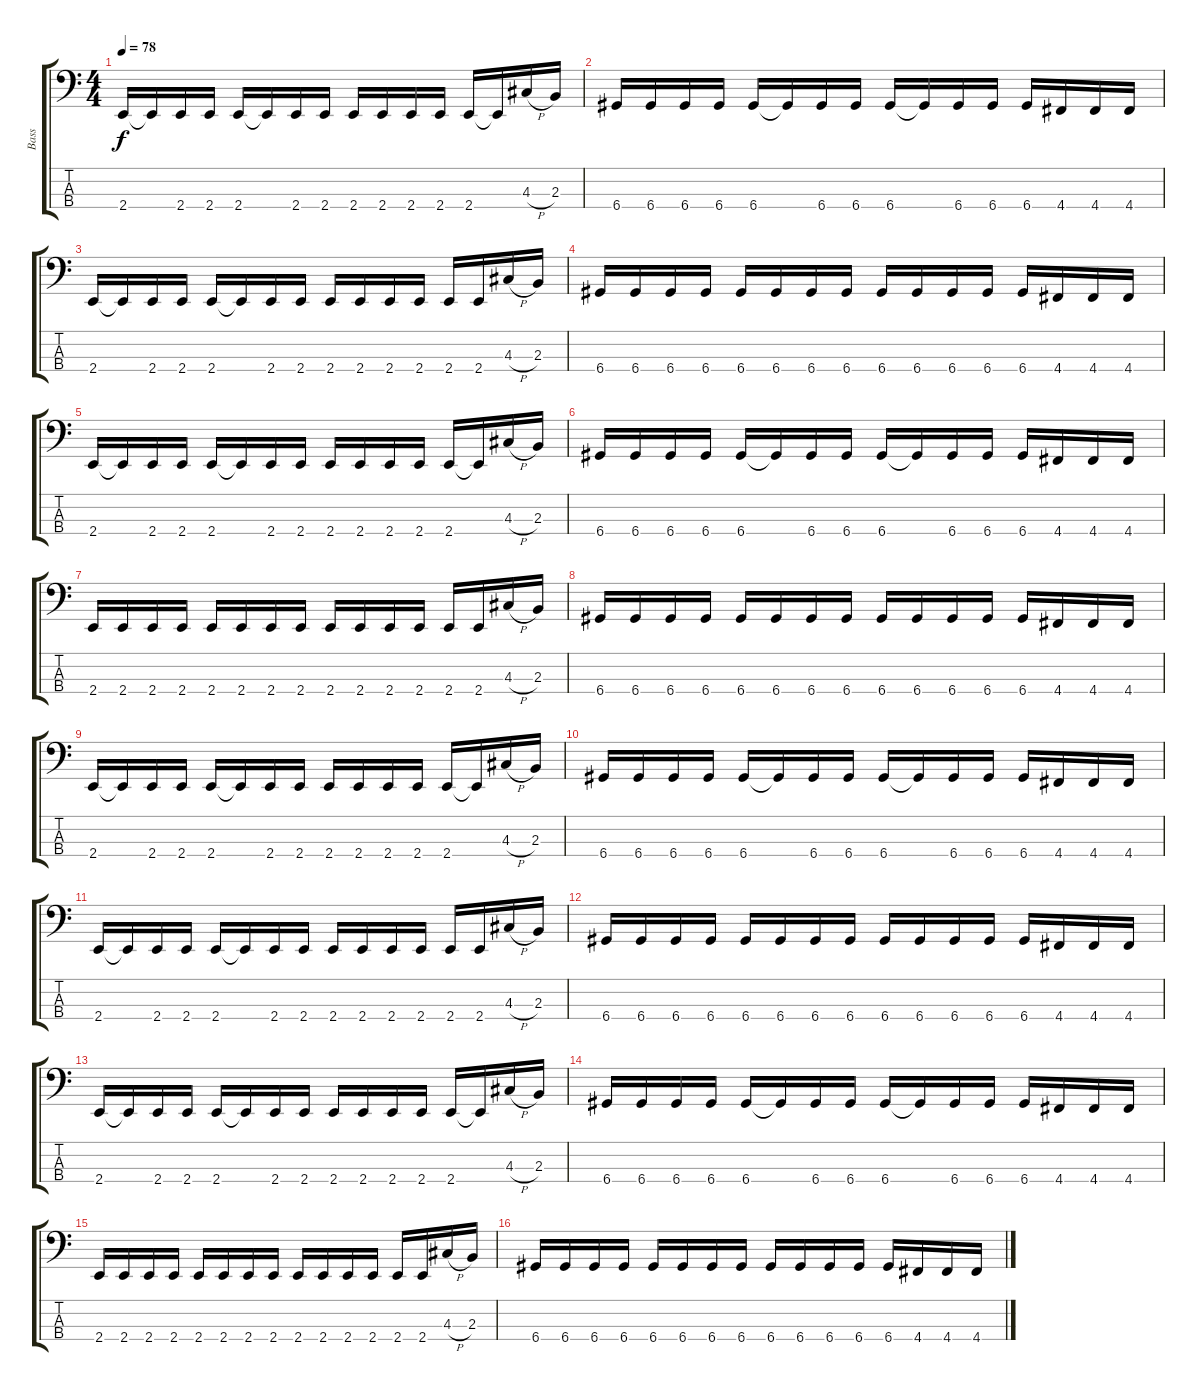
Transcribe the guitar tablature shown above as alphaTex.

\track ("Bass" "Bass") {instrument electricbassfinger}
\staff {score tabs}
\tuning (G2 D2 A1 D1) {hide}
\ts (4 4)
\tempo 78
\clef f4
\ks c
2.4.16{dy f} 2.4{t}.16 2.4.16 2.4.16 2.4.16 2.4{t}.16 2.4.16 2.4.16 2.4.16 2.4.16 2.4.16 2.4.16 2.4.16 2.4{t}.16 4.3{h}.16 2.3.16 |
6.4.16 6.4.16 6.4.16 6.4.16 6.4.16 6.4{t}.16 6.4.16 6.4.16 6.4.16 6.4{t}.16 6.4.16 6.4.16 6.4.16 4.4.16 4.4.16 4.4.16 |
2.4.16 2.4{t}.16 2.4.16 2.4.16 2.4.16 2.4{t}.16 2.4.16 2.4.16 2.4.16 2.4.16 2.4.16 2.4.16 2.4.16 2.4.16 4.3{h}.16 2.3.16 |
6.4.16 6.4.16 6.4.16 6.4.16 6.4.16 6.4.16 6.4.16 6.4.16 6.4.16 6.4.16 6.4.16 6.4.16 6.4.16 4.4.16 4.4.16 4.4.16 |
2.4.16 2.4{t}.16 2.4.16 2.4.16 2.4.16 2.4{t}.16 2.4.16 2.4.16 2.4.16 2.4.16 2.4.16 2.4.16 2.4.16 2.4{t}.16 4.3{h}.16 2.3.16 |
6.4.16 6.4.16 6.4.16 6.4.16 6.4.16 6.4{t}.16 6.4.16 6.4.16 6.4.16 6.4{t}.16 6.4.16 6.4.16 6.4.16 4.4.16 4.4.16 4.4.16 |
2.4.16 2.4.16 2.4.16 2.4.16 2.4.16 2.4.16 2.4.16 2.4.16 2.4.16 2.4.16 2.4.16 2.4.16 2.4.16 2.4.16 4.3{h}.16 2.3.16 |
6.4.16 6.4.16 6.4.16 6.4.16 6.4.16 6.4.16 6.4.16 6.4.16 6.4.16 6.4.16 6.4.16 6.4.16 6.4.16 4.4.16 4.4.16 4.4.16 |
2.4.16 2.4{t}.16 2.4.16 2.4.16 2.4.16 2.4{t}.16 2.4.16 2.4.16 2.4.16 2.4.16 2.4.16 2.4.16 2.4.16 2.4{t}.16 4.3{h}.16 2.3.16 |
6.4.16 6.4.16 6.4.16 6.4.16 6.4.16 6.4{t}.16 6.4.16 6.4.16 6.4.16 6.4{t}.16 6.4.16 6.4.16 6.4.16 4.4.16 4.4.16 4.4.16 |
2.4.16 2.4{t}.16 2.4.16 2.4.16 2.4.16 2.4{t}.16 2.4.16 2.4.16 2.4.16 2.4.16 2.4.16 2.4.16 2.4.16 2.4.16 4.3{h}.16 2.3.16 |
6.4.16 6.4.16 6.4.16 6.4.16 6.4.16 6.4.16 6.4.16 6.4.16 6.4.16 6.4.16 6.4.16 6.4.16 6.4.16 4.4.16 4.4.16 4.4.16 |
2.4.16 2.4{t}.16 2.4.16 2.4.16 2.4.16 2.4{t}.16 2.4.16 2.4.16 2.4.16 2.4.16 2.4.16 2.4.16 2.4.16 2.4{t}.16 4.3{h}.16 2.3.16 |
6.4.16 6.4.16 6.4.16 6.4.16 6.4.16 6.4{t}.16 6.4.16 6.4.16 6.4.16 6.4{t}.16 6.4.16 6.4.16 6.4.16 4.4.16 4.4.16 4.4.16 |
2.4.16 2.4.16 2.4.16 2.4.16 2.4.16 2.4.16 2.4.16 2.4.16 2.4.16 2.4.16 2.4.16 2.4.16 2.4.16 2.4.16 4.3{h}.16 2.3.16 |
6.4.16 6.4.16 6.4.16 6.4.16 6.4.16 6.4.16 6.4.16 6.4.16 6.4.16 6.4.16 6.4.16 6.4.16 6.4.16 4.4.16 4.4.16 4.4.16
